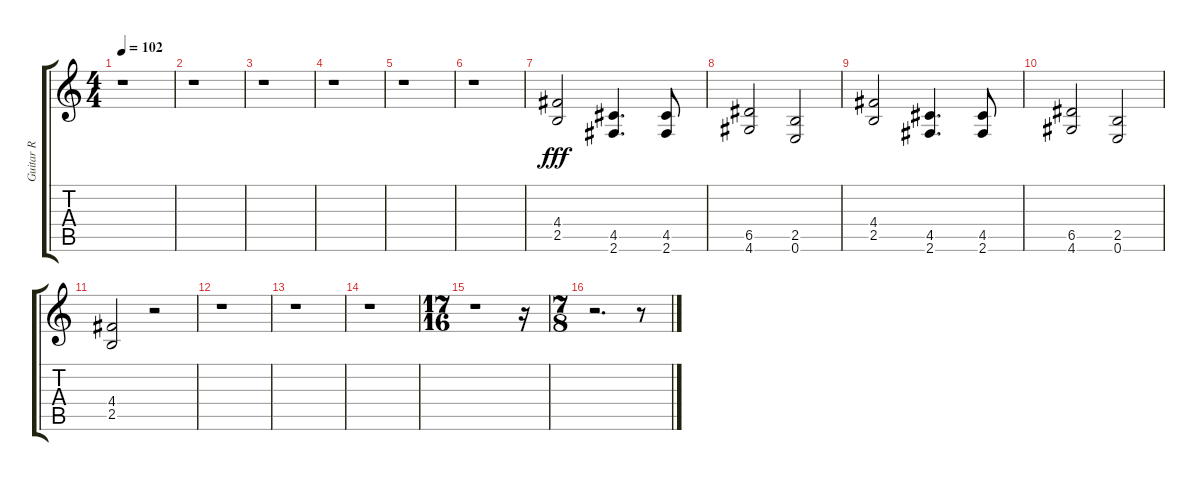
\track ("Guitar R" "Guitar R") {instrument distortionguitar}
\staff {score tabs}
\tuning (E4 B3 G3 D3 A2 E2) {hide}
\ts (4 4)
\tempo 102
\clef g2
\ks c
r.1{dy fff} |
r.1 |
r.1 |
r.1 |
r.1 |
r.1 |
(4.4 2.5).2 (4.5 2.6).4{d} (4.5 2.6).8 |
(6.5 4.6).2 (2.5 0.6).2 |
(4.4 2.5).2 (4.5 2.6).4{d} (4.5 2.6).8 |
(6.5 4.6).2 (2.5 0.6).2 |
(4.4 2.5).2 r.2 |
r.1 |
r.1 |
r.1 |
\ts (17 16)
r.1 r.16 |
\ts (7 8)
r.2{d} r.8
